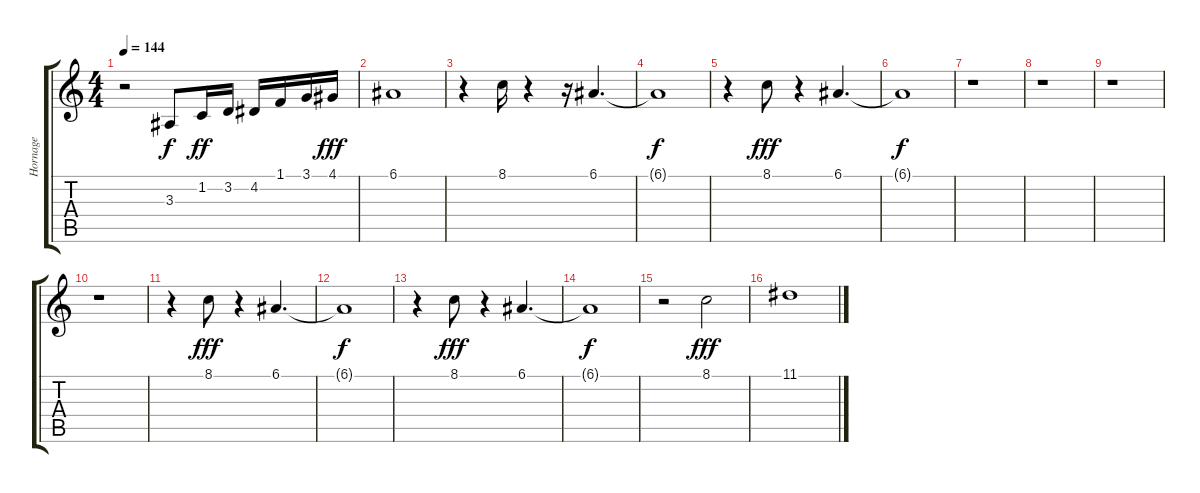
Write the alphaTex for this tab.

\track ("Hornage" "Hornage") {instrument englishhorn}
\staff {score tabs}
\tuning (E4 B3 G3 D3 A2 E2) {hide}
\ts (4 4)
\tempo 144
\clef g2
\ks c
r.2{dy fff} 3.3.8{dy f} 1.2.16{dy ff} 3.2.16 4.2.16 1.1.16 3.1.16 4.1.16{dy fff} |
6.1.1 |
r.4 8.1.16 r.4 r.16 6.1.4{d} |
6.1{t}.1{dy f} |
r.4 8.1.8{dy fff} r.4 6.1.4{d} |
6.1{t}.1{dy f} |
r.1 |
r.1 |
r.1 |
r.1 |
r.4 8.1.8{dy fff} r.4 6.1.4{d} |
6.1{t}.1{dy f} |
r.4 8.1.8{dy fff} r.4 6.1.4{d} |
6.1{t}.1{dy f} |
r.2 8.1.2{dy fff} |
11.1.1
